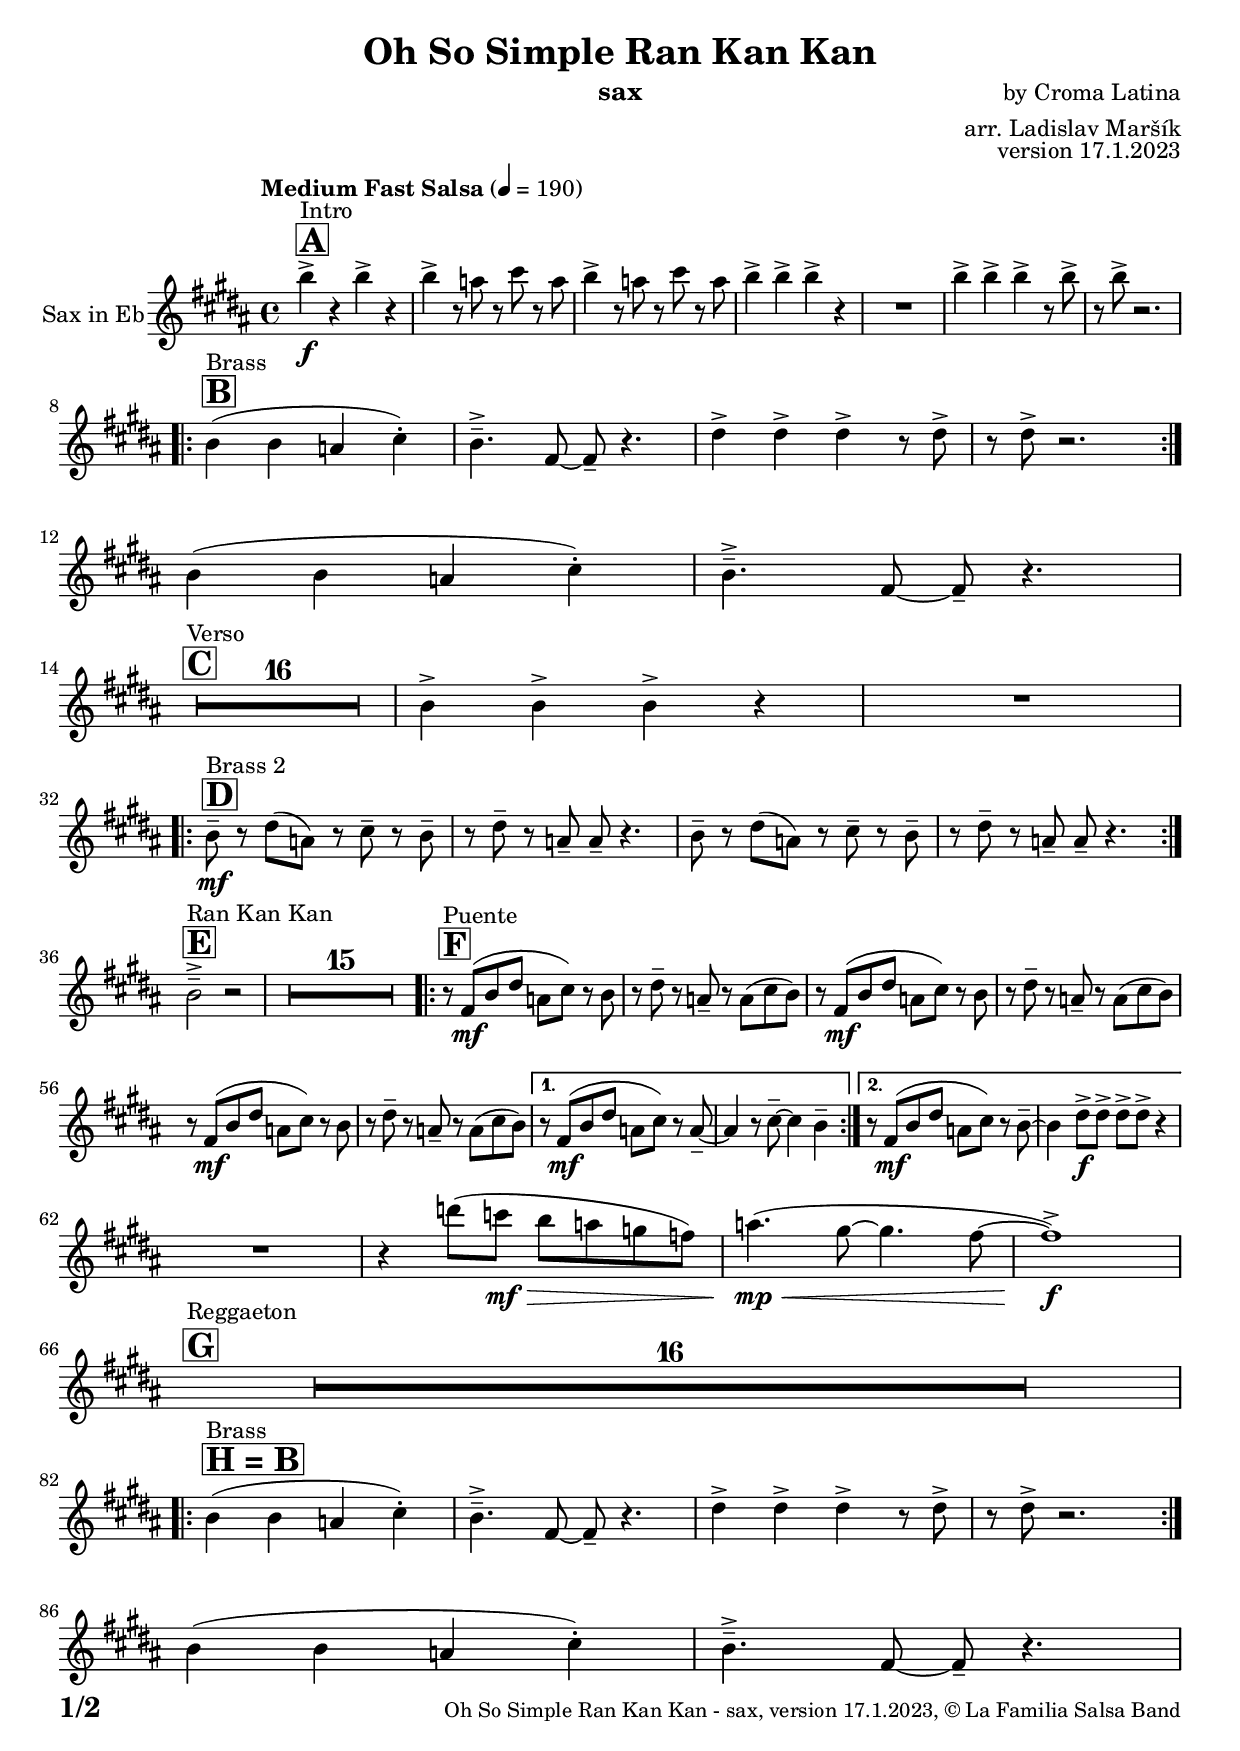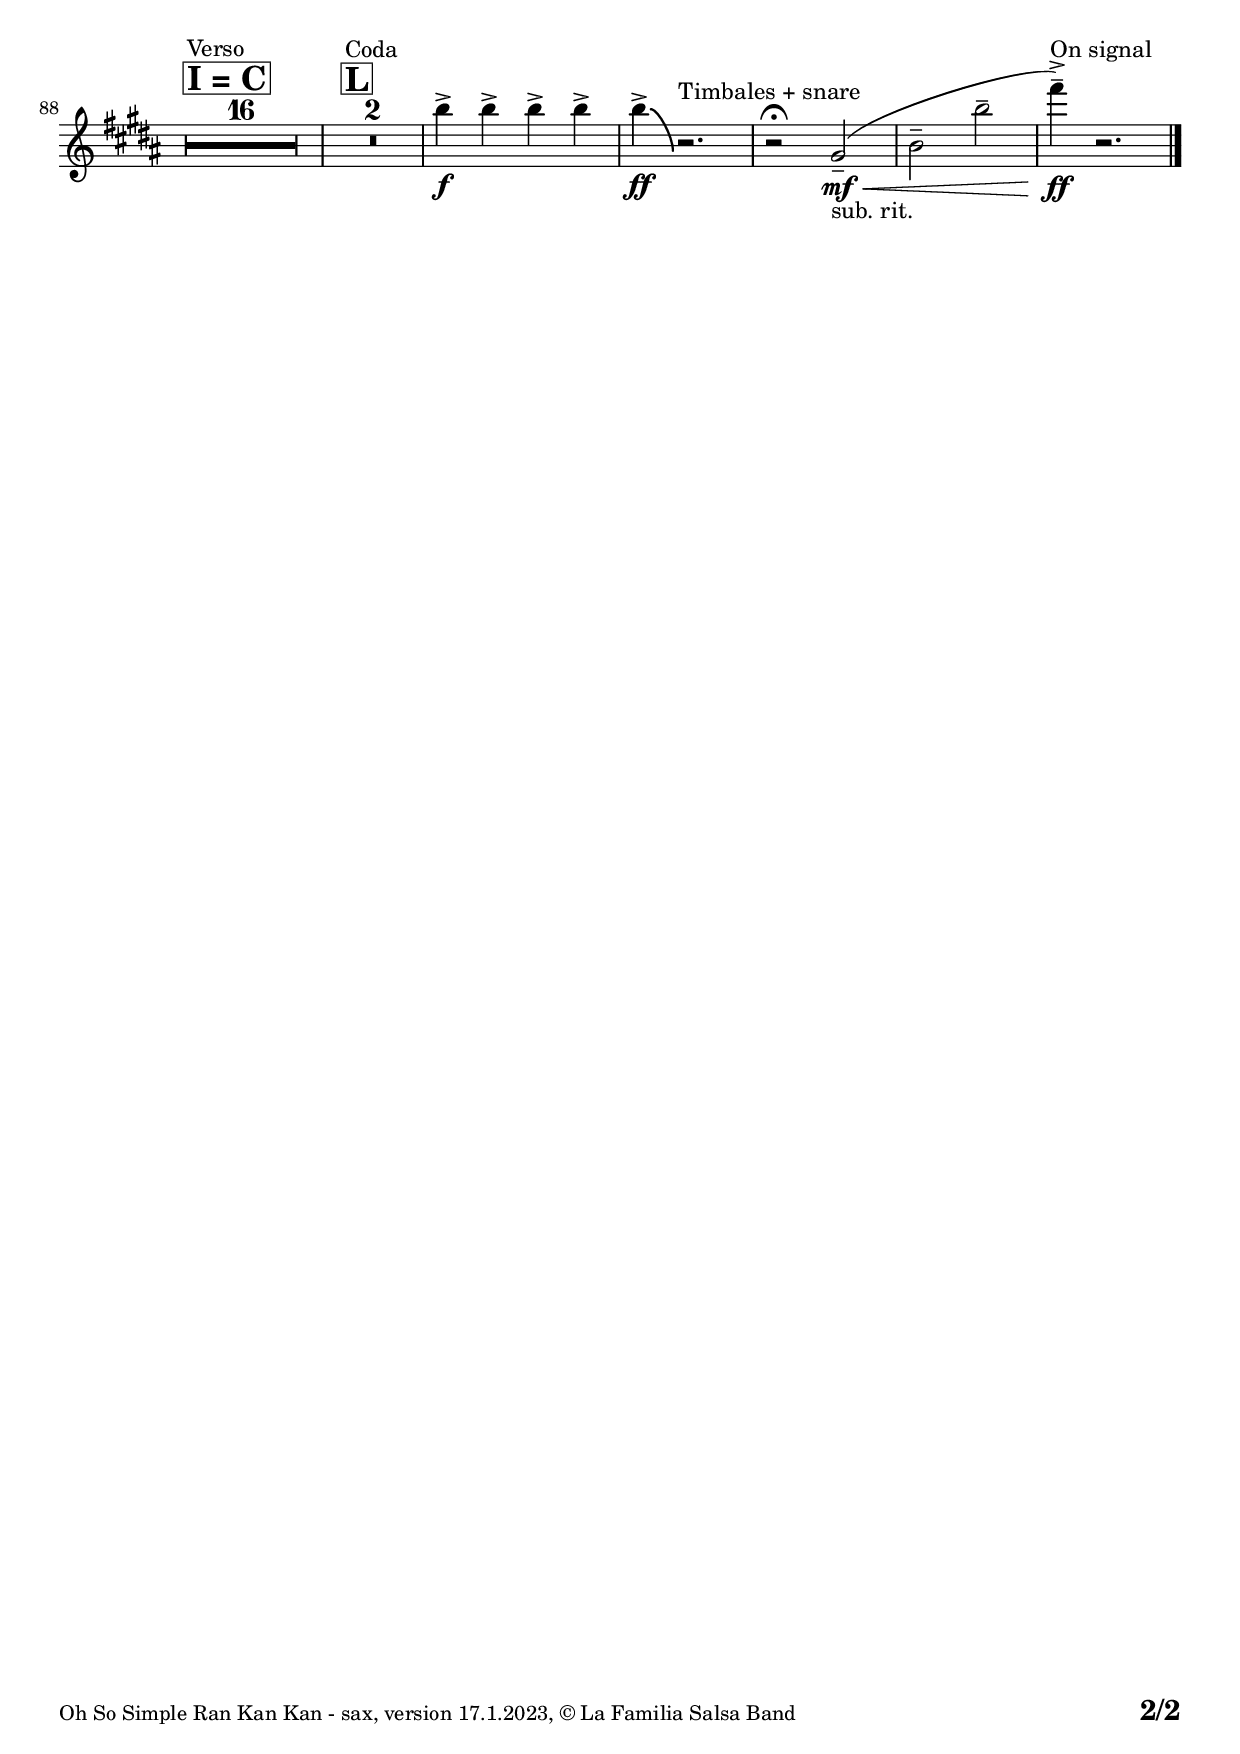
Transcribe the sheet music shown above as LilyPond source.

\version "2.22.2"

% Sheet revision 2022_09

\header {
  title = "Oh So Simple Ran Kan Kan"
  instrument = "sax"
  composer = "by Croma Latina"
  arranger = "arr. Ladislav Maršík"
  opus = "version 17.1.2023"
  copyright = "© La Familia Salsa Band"
}

inst =
#(define-music-function
  (string)
  (string?)
  #{ <>^\markup \abs-fontsize #16 \bold \box #string #})

makePercent = #(define-music-function (note) (ly:music?)
                 (make-music 'PercentEvent 'length (ly:music-length note)))

#(define (test-stencil grob text)
   (let* ((orig (ly:grob-original grob))
          (siblings (ly:spanner-broken-into orig)) ; have we been split?
          (refp (ly:grob-system grob))
          (left-bound (ly:spanner-bound grob LEFT))
          (right-bound (ly:spanner-bound grob RIGHT))
          (elts-L (ly:grob-array->list (ly:grob-object left-bound 'elements)))
          (elts-R (ly:grob-array->list (ly:grob-object right-bound 'elements)))
          (break-alignment-L
           (filter
            (lambda (elt) (grob::has-interface elt 'break-alignment-interface))
            elts-L))
          (break-alignment-R
           (filter
            (lambda (elt) (grob::has-interface elt 'break-alignment-interface))
            elts-R))
          (break-alignment-L-ext (ly:grob-extent (car break-alignment-L) refp X))
          (break-alignment-R-ext (ly:grob-extent (car break-alignment-R) refp X))
          (num
           (markup text))
          (num
           (if (or (null? siblings)
                   (eq? grob (car siblings)))
               num
               (make-parenthesize-markup num)))
          (num (grob-interpret-markup grob num))
          (num-stil-ext-X (ly:stencil-extent num X))
          (num-stil-ext-Y (ly:stencil-extent num Y))
          (num (ly:stencil-aligned-to num X CENTER))
          (num
           (ly:stencil-translate-axis
            num
            (+ (interval-length break-alignment-L-ext)
               (* 0.5
                  (- (car break-alignment-R-ext)
                     (cdr break-alignment-L-ext))))
            X))
          (bracket-L
           (markup
            #:path
            0.1 ; line-thickness
            `((moveto 0.5 ,(* 0.5 (interval-length num-stil-ext-Y)))
              (lineto ,(* 0.5
                          (- (car break-alignment-R-ext)
                             (cdr break-alignment-L-ext)
                             (interval-length num-stil-ext-X)))
                      ,(* 0.5 (interval-length num-stil-ext-Y)))
              (closepath)
              (rlineto 0.0
                       ,(if (or (null? siblings) (eq? grob (car siblings)))
                            -1.0 0.0)))))
          (bracket-R
           (markup
            #:path
            0.1
            `((moveto ,(* 0.5
                          (- (car break-alignment-R-ext)
                             (cdr break-alignment-L-ext)
                             (interval-length num-stil-ext-X)))
                      ,(* 0.5 (interval-length num-stil-ext-Y)))
              (lineto 0.5
                      ,(* 0.5 (interval-length num-stil-ext-Y)))
              (closepath)
              (rlineto 0.0
                       ,(if (or (null? siblings) (eq? grob (last siblings)))
                            -1.0 0.0)))))
          (bracket-L (grob-interpret-markup grob bracket-L))
          (bracket-R (grob-interpret-markup grob bracket-R))
          (num (ly:stencil-combine-at-edge num X LEFT bracket-L 0.4))
          (num (ly:stencil-combine-at-edge num X RIGHT bracket-R 0.4)))
     num))

#(define-public (Measure_attached_spanner_engraver context)
   (let ((span '())
         (finished '())
         (event-start '())
         (event-stop '()))
     (make-engraver
      (listeners ((measure-counter-event engraver event)
                  (if (= START (ly:event-property event 'span-direction))
                      (set! event-start event)
                      (set! event-stop event))))
      ((process-music trans)
       (if (ly:stream-event? event-stop)
           (if (null? span)
               (ly:warning "You're trying to end a measure-attached spanner but you haven't started one.")
               (begin (set! finished span)
                 (ly:engraver-announce-end-grob trans finished event-start)
                 (set! span '())
                 (set! event-stop '()))))
       (if (ly:stream-event? event-start)
           (begin (set! span (ly:engraver-make-grob trans 'MeasureCounter event-start))
             (set! event-start '()))))
      ((stop-translation-timestep trans)
       (if (and (ly:spanner? span)
                (null? (ly:spanner-bound span LEFT))
                (moment<=? (ly:context-property context 'measurePosition) ZERO-MOMENT))
           (ly:spanner-set-bound! span LEFT
                                  (ly:context-property context 'currentCommandColumn)))
       (if (and (ly:spanner? finished)
                (moment<=? (ly:context-property context 'measurePosition) ZERO-MOMENT))
           (begin
            (if (null? (ly:spanner-bound finished RIGHT))
                (ly:spanner-set-bound! finished RIGHT
                                       (ly:context-property context 'currentCommandColumn)))
            (set! finished '())
            (set! event-start '())
            (set! event-stop '()))))
      ((finalize trans)
       (if (ly:spanner? finished)
           (begin
            (if (null? (ly:spanner-bound finished RIGHT))
                (set! (ly:spanner-bound finished RIGHT)
                      (ly:context-property context 'currentCommandColumn)))
            (set! finished '())))
       (if (ly:spanner? span)
           (begin
            (ly:warning "I think there's a dangling measure-attached spanner :-(")
            (ly:grob-suicide! span)
            (set! span '())))))))

\layout {
  \context {
    \Staff
    \consists #Measure_attached_spanner_engraver
    \override MeasureCounter.font-encoding = #'latin1
    \override MeasureCounter.font-size = 0
    \override MeasureCounter.outside-staff-padding = 2
    \override MeasureCounter.outside-staff-horizontal-padding = #0
  }
}

repeatBracket = #(define-music-function
                  (parser location N note)
                  (number? ly:music?)
                  #{
                    \override Staff.MeasureCounter.stencil =
                    #(lambda (grob) (test-stencil grob #{ #(string-append(number->string N) "x") #} ))
                    \startMeasureCount
                    \repeat volta #N { $note }
                    \stopMeasureCount
                  #}
                  )

Sax = \new Voice
\transpose c a'
\relative c {
  \set Staff.instrumentName = \markup {
    \center-align { "Sax in Eb" }
  }
  \set Staff.midiInstrument = "alto sax"
  \set Staff.midiMaximumVolume = #0.9

  \key d \major
  \time 4/4
  \tempo "Medium Fast Salsa" 4 = 190

  \inst "A"
  s1*0 ^\markup { "Intro" }
  d'4 \f -> r d -> r |
  d -> r8 c r e r c |
  d4 -> r8 c r e r c |
  d4 -> d -> d -> r |
  R1 |
  d4 -> d -> d -> r8 d -> |
  r d -> r2. | \break
  
  \inst "B"
  s1*0 ^\markup { "Brass" }
  \repeat volta 2 {
    d,4 ( d c e -. ) |
    d4. \tenuto -> a8 ~ a \tenuto r4. |
    fis'4 -> fis -> fis -> r8 fis -> |
    r fis -> r2. | \break 
  }
  d4 ( d c e -. ) |
  d4. \tenuto -> a8 ~ a \tenuto r4. | \break

  \inst "C"
  s1*0 ^\markup { "Verso" }
  \set Score.skipBars = ##t R1*16 |

  d4 -> d -> d -> r |
  R1 |  \break
 
  \inst "D"
  s1*0 ^\markup { "Brass 2" }
  \repeat volta 2 {
    d8 \tenuto \mf r fis ( c ) r e \tenuto r d \tenuto |
    r fis \tenuto r c \tenuto c \tenuto r4. |
    d8 \tenuto r fis ( c ) r e \tenuto r d \tenuto |
    r fis \tenuto r c \tenuto c \tenuto r4. | | \break
  }

  \inst "E"
  s1*0 ^\markup { "Ran Kan Kan" }
  d2 -> \tenuto r2 |
  \set Score.skipBars = ##t R1*15 |
  
  \inst "F"
  s1*0 ^\markup { "Puente" }
  \repeat volta 2 {
    r8 a \mf ( d fis c e ) r d | 
    r fis \tenuto r c \tenuto r c ( e d ) |
    r8 a \mf ( d fis c e ) r d | 
    r fis \tenuto r c \tenuto r c ( e d ) |
    r8 a \mf ( d fis c e ) r d | 
    r fis \tenuto r c \tenuto r c ( e d ) |
  }
  
  \alternative {
    { 
      r8 a \mf ( d fis c e ) r c \tenuto ~ | 
      c4 r8 e \tenuto ~ e4 d \tenuto |
    }
    {
      r8 a \mf ( d fis c e ) r d \tenuto ~ | 
      d4 fis8 \f -> fis -> fis -> fis -> r4  |
    } 
  } \break
  
  R1 |
  r4 f'8 ( es \mf \> d c bes as ) |
  c4. ( \mp \< ( b8 ~ b4. a8 ~ |
  a1 ) \f -> | \break
  
  \inst "G"
  s1*0 ^\markup { "Reggaeton" }
  \set Score.skipBars = ##t R1*16 |  \break
  
  \inst "H = B"
  s1*0 ^\markup { "Brass" }
  \repeat volta 2 {
    d,4 ( d c e -. ) |
    d4. \tenuto -> a8 ~ a \tenuto r4. |
    fis'4 -> fis -> fis -> r8 fis -> |
    r fis -> r2. | \break 
  }
  d4 ( d c e -. ) |
  d4. \tenuto -> a8 ~ a \tenuto r4. | \break

  \inst "I = C"
  s1*0 ^\markup { "Verso" }
  \set Score.skipBars = ##t R1*16 |
  
  \inst "L"
  s1*0 ^\markup { "Coda" }
  \set Score.skipBars = ##t R1*2
  d'4 \f -> d -> d -> d -> |
  d4 \ff -> \bendAfter #-8 r2. ^\markup { "Timbales + snare" } |
  r2 \fermata b,2 \tenuto \mf \< ( _\markup { "sub. rit." } |
  d2 \tenuto  d'2 \tenuto | 
  a'  4 \tenuto ) ^\markup { "On signal" } \ff -> r2. |
  
  \label #'lastPage
  \bar "|."
}

\score {
  \compressMMRests \new Staff \with {
    \consists "Volta_engraver"
  }
  {
    \Sax
  }
  \layout {
    \context {
      \Score
      \remove "Volta_engraver"
    }
  }
}


\paper {
  system-system-spacing =
  #'((basic-distance . 14)
     (minimum-distance . 10)
     (padding . 1)
     (stretchability . 60))
  between-system-padding = #2
  bottom-margin = 5\mm

  print-page-number = ##t
  print-first-page-number = ##t
  oddHeaderMarkup = \markup \fill-line { " " }
  evenHeaderMarkup = \markup \fill-line { " " }
  oddFooterMarkup = \markup {
    \fill-line {
      \bold \fontsize #2
      \concat { \fromproperty #'page:page-number-string "/" \page-ref #'lastPage "0" "?" }

      \fontsize #-1
      \concat { \fromproperty #'header:title " - " \fromproperty #'header:instrument ", " \fromproperty #'header:opus ", " \fromproperty #'header:copyright }
    }
  }
  evenFooterMarkup = \markup {
    \fill-line {
      \fontsize #-1
      \concat { \fromproperty #'header:title " - " \fromproperty #'header:instrument ", " \fromproperty #'header:opus ", " \fromproperty #'header:copyright }

      \bold \fontsize #2
      \concat { \fromproperty #'page:page-number-string "/" \page-ref #'lastPage "0" "?" }
    }
  }
}